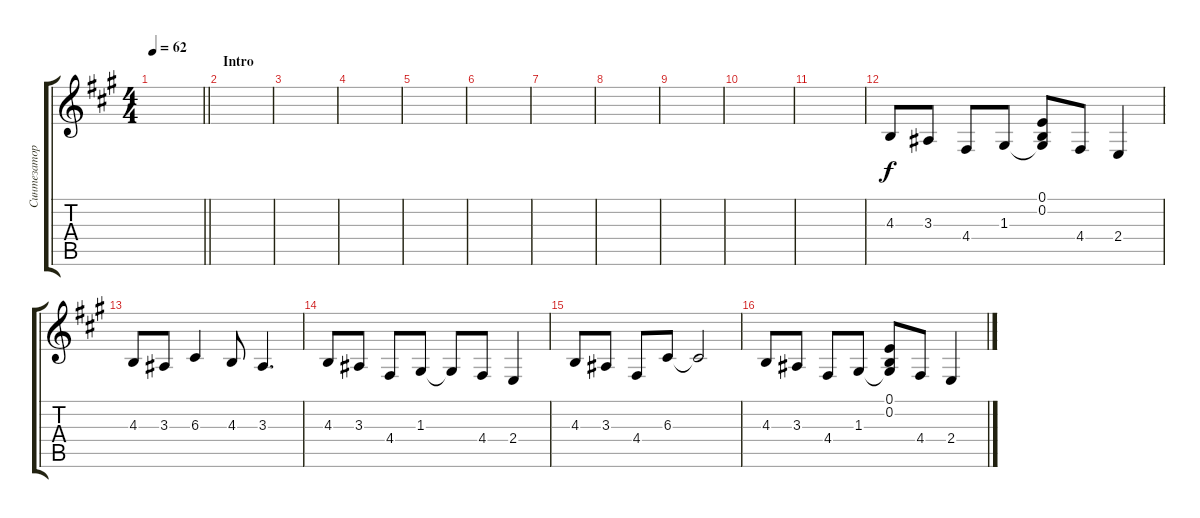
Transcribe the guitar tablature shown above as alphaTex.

\track ("Синтезатор" "Синтезатор") {instrument brasssection}
\staff {score tabs}
\tuning (E4 B3 G3 D3 A2 E2) {hide}
\ts (4 4)
\tempo 62
\clef g2
\barLineRight lightlight
\ks f#minor
|
\section ("" "Intro")
|
|
|
|
|
|
|
|
|
|
4.3.8 3.3.8 4.4.8 1.3.8 (0.1 0.2 1.3{t}).8 4.4.8 2.4.4 |
4.3.8 3.3.8 6.3.4 4.3.8 3.3.4{d} |
4.3.8 3.3.8 4.4.8 1.3.8 1.3{t}.8 4.4.8 2.4.4 |
4.3.8 3.3.8 4.4.8 6.3.8 6.3{t}.2 |
4.3.8 3.3.8 4.4.8 1.3.8 (0.1 0.2 1.3{t}).8 4.4.8 2.4.4
